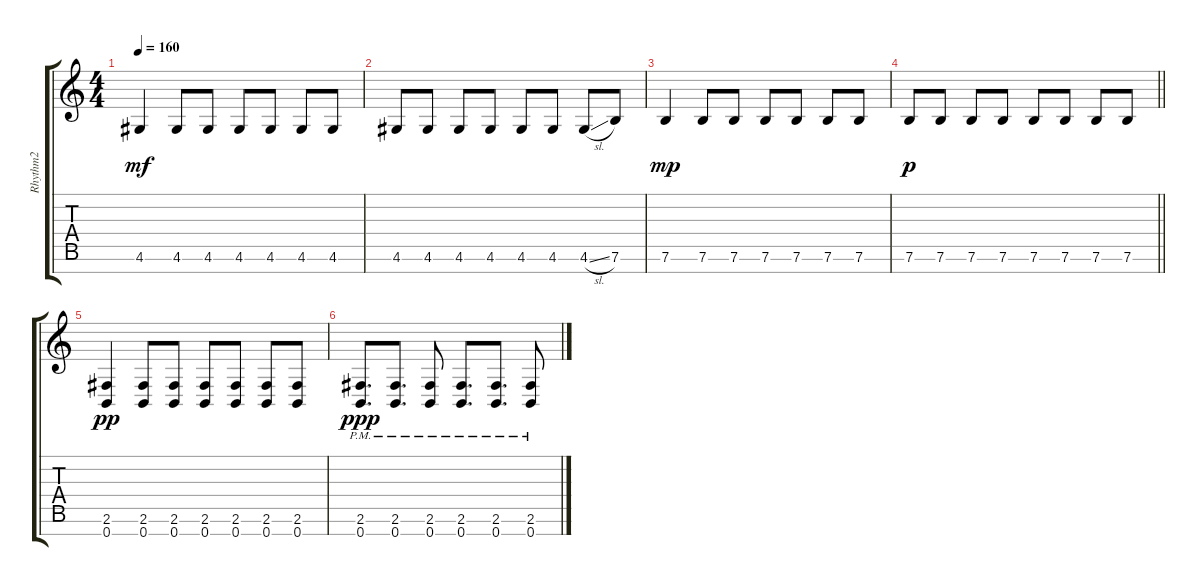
\track ("Rhythm2" "Rhythm2") {instrument overdrivenguitar}
\staff {score tabs}
\tuning (E4 B3 G3 D3 A2 E2 B1) {hide}
\ts (4 4)
\tempo 160
\clef g2
\ks c
4.6.4{dy mf} 4.6.8 4.6.8 4.6.8 4.6.8 4.6.8 4.6.8 |
4.6.8 4.6.8 4.6.8 4.6.8 4.6.8 4.6.8 4.6{sl}.8 7.6.8 |
7.6.4{dy mp} 7.6.8 7.6.8 7.6.8 7.6.8 7.6.8 7.6.8 |
\barLineRight lightlight
7.6.8{dy p} 7.6.8 7.6.8 7.6.8 7.6.8 7.6.8 7.6.8 7.6.8 |
(2.6 0.7).4{dy pp} (2.6 0.7).8 (2.6 0.7).8 (2.6 0.7).8 (2.6 0.7).8 (2.6 0.7).8 (2.6 0.7).8 |
(2.6{pm} 0.7{pm}).8{d dy ppp} (2.6{pm} 0.7{pm}).8{d} (2.6{pm} 0.7{pm}).8 (2.6{pm} 0.7{pm}).8{d} (2.6{pm} 0.7{pm}).8{d} (2.6{pm} 0.7{pm}).8
